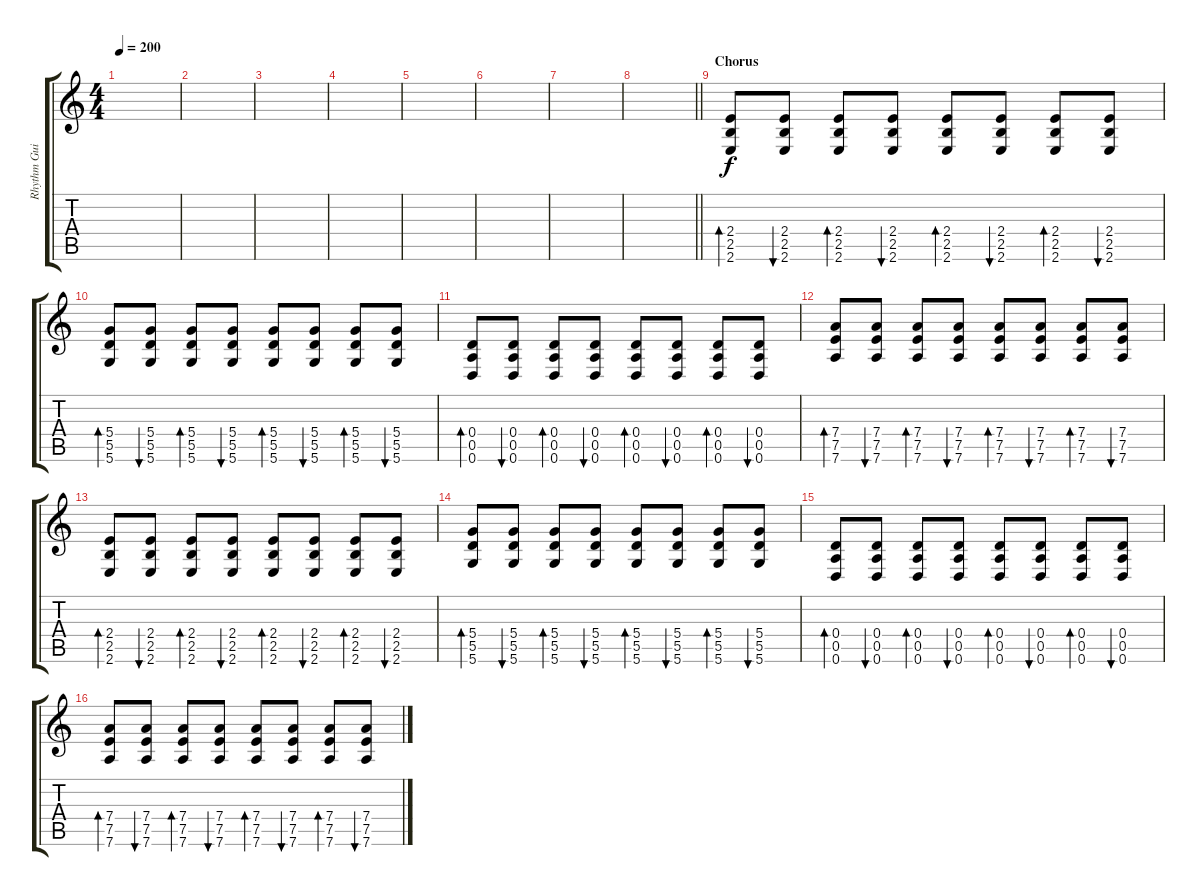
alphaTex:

\track ("Rhythm Guitar" "Rhythm Gui") {instrument distortionguitar}
\staff {score tabs}
\tuning (E4 B3 G3 D3 A2 D2) {hide}
\ts (4 4)
\tempo 200
\clef g2
\ks c
|
|
|
|
|
|
|
\barLineRight lightlight
|
\section ("" "Chorus")
(2.4 2.5 2.6).8{bd 30} (2.4 2.5 2.6).8{bu 30} (2.4 2.5 2.6).8{bd 30} (2.4 2.5 2.6).8{bu 30} (2.4 2.5 2.6).8{bd 30} (2.4 2.5 2.6).8{bu 30} (2.4 2.5 2.6).8{bd 30} (2.4 2.5 2.6).8{bu 30} |
(5.4 5.5 5.6).8{bd 30} (5.4 5.5 5.6).8{bu 30} (5.4 5.5 5.6).8{bd 30} (5.4 5.5 5.6).8{bu 30} (5.4 5.5 5.6).8{bd 30} (5.4 5.5 5.6).8{bu 30} (5.4 5.5 5.6).8{bd 30} (5.4 5.5 5.6).8{bu 30} |
(0.4 0.5 0.6).8{bd 30} (0.4 0.5 0.6).8{bu 30} (0.4 0.5 0.6).8{bd 30} (0.4 0.5 0.6).8{bu 30} (0.4 0.5 0.6).8{bd 30} (0.4 0.5 0.6).8{bu 30} (0.4 0.5 0.6).8{bd 30} (0.4 0.5 0.6).8{bu 30} |
(7.4 7.5 7.6).8{bd 30} (7.4 7.5 7.6).8{bu 30} (7.4 7.5 7.6).8{bd 30} (7.4 7.5 7.6).8{bu 30} (7.4 7.5 7.6).8{bd 30} (7.4 7.5 7.6).8{bu 30} (7.4 7.5 7.6).8{bd 30} (7.4 7.5 7.6).8{bu 30} |
(2.4 2.5 2.6).8{bd 30} (2.4 2.5 2.6).8{bu 30} (2.4 2.5 2.6).8{bd 30} (2.4 2.5 2.6).8{bu 30} (2.4 2.5 2.6).8{bd 30} (2.4 2.5 2.6).8{bu 30} (2.4 2.5 2.6).8{bd 30} (2.4 2.5 2.6).8{bu 30} |
(5.4 5.5 5.6).8{bd 30} (5.4 5.5 5.6).8{bu 30} (5.4 5.5 5.6).8{bd 30} (5.4 5.5 5.6).8{bu 30} (5.4 5.5 5.6).8{bd 30} (5.4 5.5 5.6).8{bu 30} (5.4 5.5 5.6).8{bd 30} (5.4 5.5 5.6).8{bu 30} |
(0.4 0.5 0.6).8{bd 30} (0.4 0.5 0.6).8{bu 30} (0.4 0.5 0.6).8{bd 30} (0.4 0.5 0.6).8{bu 30} (0.4 0.5 0.6).8{bd 30} (0.4 0.5 0.6).8{bu 30} (0.4 0.5 0.6).8{bd 30} (0.4 0.5 0.6).8{bu 30} |
(7.4 7.5 7.6).8{bd 30} (7.4 7.5 7.6).8{bu 30} (7.4 7.5 7.6).8{bd 30} (7.4 7.5 7.6).8{bu 30} (7.4 7.5 7.6).8{bd 30} (7.4 7.5 7.6).8{bu 30} (7.4 7.5 7.6).8{bd 30} (7.4 7.5 7.6).8{bu 30}
